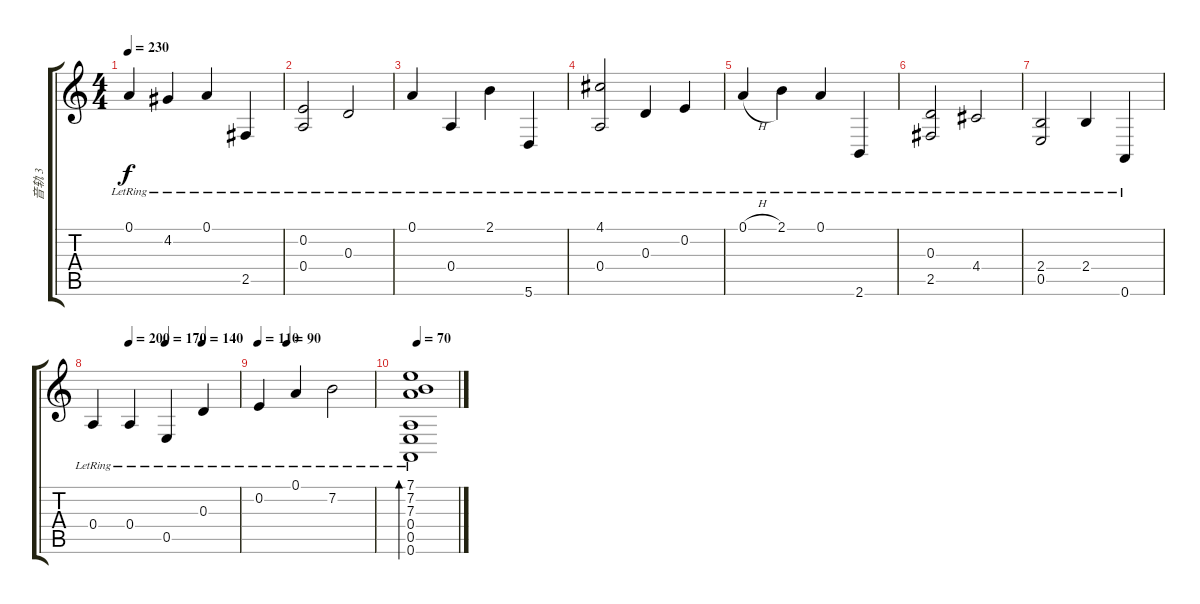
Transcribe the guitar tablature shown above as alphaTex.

\track ("音轨 3" "音轨 3") {instrument brightacousticpiano}
\staff {score tabs}
\tuning (A4 E4 D4 A3 E3 A2) {hide}
\ts (4 4)
\tempo 230
\clef g2
\ks c
0.1{lr}.4{dy f} 4.2{lr}.4 0.1{lr}.4 2.5{lr}.4 |
(0.2{lr} 0.4{lr}).2 0.3{lr}.2 |
0.1{lr}.4 0.4{lr}.4 2.1{lr}.4 5.6{lr}.4 |
(4.1{lr} 0.4{lr}).2 0.3{lr}.4 0.2{lr}.4 |
0.1{h lr}.4 2.1{lr}.4 0.1{lr}.4 2.6{lr}.4 |
(0.3{lr} 2.5{lr}).2 4.4{lr}.2 |
(2.4{lr} 0.5{lr}).2 2.4{lr}.4 0.6{lr}.4 |
\tempo (200 0.25)
\tempo (170 0.5)
\tempo (140 0.75)
0.4{lr}.4 0.4{lr}.4 0.5{lr}.4 0.3{lr}.4 |
\tempo 110
\tempo (90 0.25)
0.2{lr}.4 0.1{lr}.4 7.2{lr}.2 |
\tempo 70
(7.1 7.2 7.3 0.4 0.5 0.6{lr}).1{bd 120}
